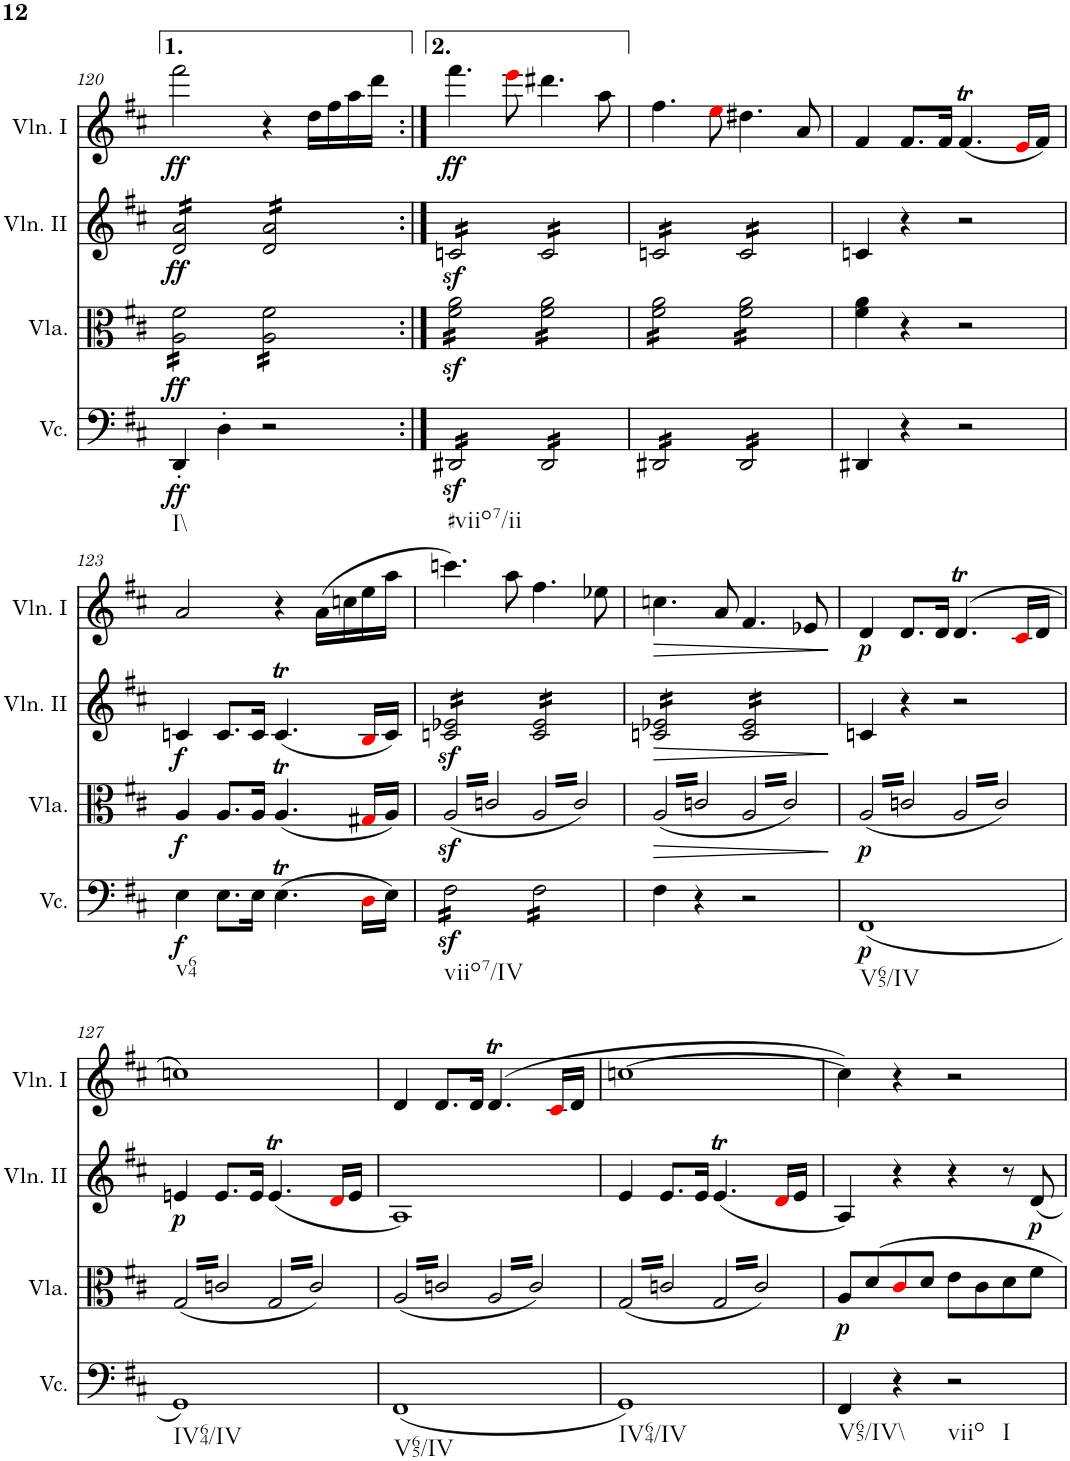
**kern	**dynam	**kern	**dynam	**kern	**dynam	**kern	**dynam
*part4	*part4	*part3	*part3	*part2	*part2	*part1	*part1
*staff4	*staff4	*staff3	*staff3	*staff2	*staff2	*staff1	*staff1
*I"Violoncello	*	*I"Viola	*	*I"Violino II	*	*I"Violino I	*
*I'Vc.	*	*I'Vla.	*	*I'Vln. II	*	*I'Vln. I	*
!!LO:PB:g=z
*clefF4	*	*clefC3	*	*clefG2	*	*clefG2	*
*k[f#c#]	*	*k[f#c#]	*	*k[f#c#]	*	*k[f#c#]	*
*M4/4	*	*M4/4	*	*M4/4	*	*M4/4	*
*met(c)	*	*met(c)	*	*met(c)	*	*met(c)	*
=120	=120	=120	=120	=120	=120	=120	=120
!LO:TX:b:t=I\\	!	!	!	!	!	!	!
!	!LO:DY:b	!	!LO:DY:b	!	!LO:DY:b	!	!LO:DY:b
*	*	*tremolo	*	*	*	*	*
*	*	*	*	*tremolo	*	*	*
4DD'/	ff	16A\ 16f#\LL	ff	16d/ 16a/LL	ff	2fff#\	ff
.	.	16A\ 16f#\	.	16d/ 16a/	.	.	.
.	.	16A\ 16f#\	.	16d/ 16a/	.	.	.
.	.	16A\ 16f#\	.	16d/ 16a/	.	.	.
4D'\	.	16A\ 16f#\	.	16d/ 16a/	.	.	.
.	.	16A\ 16f#\	.	16d/ 16a/	.	.	.
.	.	16A\ 16f#\	.	16d/ 16a/	.	.	.
.	.	16A\ 16f#\JJ	.	16d/ 16a/JJ	.	.	.
2r	.	16A\ 16f#\LL	.	16d/ 16a/LL	.	4r	.
.	.	16A\ 16f#\	.	16d/ 16a/	.	.	.
.	.	16A\ 16f#\	.	16d/ 16a/	.	.	.
.	.	16A\ 16f#\	.	16d/ 16a/	.	.	.
.	.	16A\ 16f#\	.	16d/ 16a/	.	16dd\LL	.
.	.	16A\ 16f#\	.	16d/ 16a/	.	16ff#\	.
.	.	16A\ 16f#\	.	16d/ 16a/	.	16aa\	.
.	.	16A\ 16f#\JJ	.	16d/ 16a/JJ	.	16ddd\JJ	.
=120X1:|!	=120X1:|!	=120X1:|!	=120X1:|!	=120X1:|!	=120X1:|!	=120X1:|!	=120X1:|!
!LO:TX:b:t=#viio7/ii	!	!	!	!	!	!	!
!	!	!	!	!	!	!	!LO:DY:b
*tremolo	*	*	*	*	*	*	*
16DD#Xz</LL	.	16f#\z< 16a\z<LL	.	16cnz</LL	.	4.fff#\	ff
16DD#Xz</	.	16f#\z< 16a\z<	.	16cnz</	.	.	.
16DD#Xz</	.	16f#\z< 16a\z<	.	16cnz</	.	.	.
16DD#Xz</	.	16f#\z< 16a\z<	.	16cnz</	.	.	.
16DD#Xz</	.	16f#\z< 16a\z<	.	16cnz</	.	.	.
16DD#Xz</	.	16f#\z< 16a\z<	.	16cnz</	.	.	.
16DD#Xz</	.	16f#\z< 16a\z<	.	16cnz</	.	8eeei\	.
16DD#Xz</JJ	.	16f#\z< 16a\z<JJ	.	16cnz</JJ	.	.	.
16DD#/LL	.	16f#\ 16a\LL	.	16c/LL	.	4.ddd#X\	.
16DD#/	.	16f#\ 16a\	.	16c/	.	.	.
16DD#/	.	16f#\ 16a\	.	16c/	.	.	.
16DD#/	.	16f#\ 16a\	.	16c/	.	.	.
16DD#/	.	16f#\ 16a\	.	16c/	.	.	.
16DD#/	.	16f#\ 16a\	.	16c/	.	.	.
16DD#/	.	16f#\ 16a\	.	16c/	.	8aa\	.
16DD#/JJ	.	16f#\ 16a\JJ	.	16c/JJ	.	.	.
=121	=121	=121	=121	=121	=121	=121	=121
16DD#X/LL	.	16f#\ 16a\LL	.	16cn/LL	.	4.ff#\	.
16DD#X/	.	16f#\ 16a\	.	16cn/	.	.	.
16DD#X/	.	16f#\ 16a\	.	16cn/	.	.	.
16DD#X/	.	16f#\ 16a\	.	16cn/	.	.	.
16DD#X/	.	16f#\ 16a\	.	16cn/	.	.	.
16DD#X/	.	16f#\ 16a\	.	16cn/	.	.	.
16DD#X/	.	16f#\ 16a\	.	16cn/	.	8eei\	.
16DD#X/JJ	.	16f#\ 16a\JJ	.	16cn/JJ	.	.	.
16DD#/LL	.	16f#\ 16a\LL	.	16c/LL	.	4.dd#X\	.
16DD#/	.	16f#\ 16a\	.	16c/	.	.	.
16DD#/	.	16f#\ 16a\	.	16c/	.	.	.
16DD#/	.	16f#\ 16a\	.	16c/	.	.	.
16DD#/	.	16f#\ 16a\	.	16c/	.	.	.
16DD#/	.	16f#\ 16a\	.	16c/	.	.	.
16DD#/	.	16f#\ 16a\	.	16c/	.	8a/	.
16DD#/JJ	.	16f#\ 16a\JJ	.	16c/JJ	.	.	.
*	*	*	*	*Xtremolo	*	*	*
*	*	*Xtremolo	*	*	*	*	*
*Xtremolo	*	*	*	*	*	*	*
=122	=122	=122	=122	=122	=122	=122	=122
4DD#X/	.	4f#\ 4a\	.	4cn/	.	4f#/	.
4r	.	4r	.	4r	.	8.f#/L	.
.	.	.	.	.	.	16f#/Jk	.
2r	.	2r	.	2r	.	(4.f#t/	.
.	.	.	.	.	.	16ei/LL	.
.	.	.	.	.	.	16f#/JJ)	.
!!LO:LB:g=z
=123	=123	=123	=123	=123	=123	=123	=123
!LO:TX:b:t=v64	!	!	!	!	!	!	!
!	!LO:DY:b	!	!LO:DY:b	!	!LO:DY:b	!	!
4E\	f	4A/	f	4cn/	f	2a/	.
8.E\L	.	8.A/L	.	8.c/L	.	.	.
16E\Jk	.	16A/Jk	.	16c/Jk	.	.	.
(4.ET\	.	(4.AT/	.	(4.cT/	.	4r	.
.	.	.	.	.	.	(16a\LL	.
.	.	.	.	.	.	16ccn\	.
16Di\LL	.	16G#Xi/LL	.	16Bi/LL	.	16ee\	.
16E\JJ)	.	16A/JJ)	.	16c/JJ)	.	16aa\JJ	.
=124	=124	=124	=124	=124	=124	=124	=124
!LO:TX:b:t=viio7/IV	!	!	!	!	!	!	!
*tremolo	*	*	*	*	*	*	*
*	*	*tremolo	*	*	*	*	*
*	*	*	*	*tremolo	*	*	*
16F#z<\LL	.	(32Az</LLL	.	16cn/z< 16e-X/z<LL	.	4.cccn\)	.
.	.	32cn/	.	.	.	.	.
16F#z<\	.	32Az</	.	16cn/z< 16e-X/z<	.	.	.
.	.	32cn/	.	.	.	.	.
16F#z<\	.	32Az</	.	16cn/z< 16e-X/z<	.	.	.
.	.	32cn/	.	.	.	.	.
16F#z<\	.	32Az</	.	16cn/z< 16e-X/z<	.	.	.
.	.	32cn/	.	.	.	.	.
16F#z<\	.	32Az</	.	16cn/z< 16e-X/z<	.	.	.
.	.	32cn/	.	.	.	.	.
16F#z<\	.	32Az</	.	16cn/z< 16e-X/z<	.	.	.
.	.	32cn/	.	.	.	.	.
16F#z<\	.	32Az</	.	16cn/z< 16e-X/z<	.	8aa\	.
.	.	32cn/	.	.	.	.	.
16F#z<\JJ	.	32Az</	.	16cn/z< 16e-X/z<JJ	.	.	.
.	.	32cn/JJJ	.	.	.	.	.
16F#\LL	.	32A/LLL	.	16c/ 16e-/LL	.	4.ff#\	.
.	.	32c/)	.	.	.	.	.
16F#\	.	32A/	.	16c/ 16e-/	.	.	.
.	.	32c/)	.	.	.	.	.
16F#\	.	32A/	.	16c/ 16e-/	.	.	.
.	.	32c/)	.	.	.	.	.
16F#\	.	32A/	.	16c/ 16e-/	.	.	.
.	.	32c/)	.	.	.	.	.
16F#\	.	32A/	.	16c/ 16e-/	.	.	.
.	.	32c/)	.	.	.	.	.
16F#\	.	32A/	.	16c/ 16e-/	.	.	.
.	.	32c/)	.	.	.	.	.
16F#\	.	32A/	.	16c/ 16e-/	.	8ee-X\	.
.	.	32c/)	.	.	.	.	.
16F#\JJ	.	32A/	.	16c/ 16e-/JJ	.	.	.
*Xtremolo	*	*	*	*	*	*	*
.	.	32c/)JJJ	.	.	.	.	.
=125	=125	=125	=125	=125	=125	=125	=125
!	!	!	!LO:HP:b	!	!LO:HP:b	!	!LO:HP:b
4F#\	.	(32A/LLL	>	16cn/ 16e-X/LL	>	4.ccn\	>
.	.	32cn/	.	.	.	.	.
.	.	32A/	.	16cn/ 16e-X/	.	.	.
.	.	32cn/	.	.	.	.	.
.	.	32A/	.	16cn/ 16e-X/	.	.	.
.	.	32cn/	.	.	.	.	.
.	.	32A/	.	16cn/ 16e-X/	.	.	.
.	.	32cn/	.	.	.	.	.
4r	.	32A/	.	16cn/ 16e-X/	.	.	.
.	.	32cn/	.	.	.	.	.
.	.	32A/	.	16cn/ 16e-X/	.	.	.
.	.	32cn/	.	.	.	.	.
.	.	32A/	.	16cn/ 16e-X/	.	8a/	.
.	.	32cn/	.	.	.	.	.
.	.	32A/	.	16cn/ 16e-X/JJ	.	.	.
.	.	32cn/JJJ	.	.	.	.	.
2r	.	32A/LLL	.	16c/ 16e-/LL	.	4.f#/	.
.	.	32c/)	.	.	.	.	.
.	.	32A/	.	16c/ 16e-/	.	.	.
.	.	32c/)	.	.	.	.	.
.	.	32A/	.	16c/ 16e-/	.	.	.
.	.	32c/)	.	.	.	.	.
.	.	32A/	.	16c/ 16e-/	.	.	.
.	.	32c/)	.	.	.	.	.
.	.	32A/	.	16c/ 16e-/	.	.	.
.	.	32c/)	.	.	.	.	.
.	.	32A/	.	16c/ 16e-/	.	.	.
.	.	32c/)	.	.	.	.	.
.	.	32A/	.	16c/ 16e-/	.	8e-X/	.
.	.	32c/)	.	.	.	.	.
.	.	32A/	.	16c/ 16e-/JJ	.	.	.
*	*	*	*	*Xtremolo	*	*	*
.	.	32c/)JJJ	.	.	.	.	.
.	.	.	]	.	]	.	]
=126	=126	=126	=126	=126	=126	=126	=126
!LO:TX:b:t=V65/IV	!	!	!	!	!	!	!
!	!LO:DY:b	!	!LO:DY:b	!	!	!	!LO:DY:b
(1FF#	p	(32A/LLL	p	4cn/	.	4d/	p
.	.	32cn/	.	.	.	.	.
.	.	32A/	.	.	.	.	.
.	.	32cn/	.	.	.	.	.
.	.	32A/	.	.	.	.	.
.	.	32cn/	.	.	.	.	.
.	.	32A/	.	.	.	.	.
.	.	32cn/	.	.	.	.	.
.	.	32A/	.	4r	.	8.d/L	.
.	.	32cn/	.	.	.	.	.
.	.	32A/	.	.	.	.	.
.	.	32cn/	.	.	.	.	.
.	.	32A/	.	.	.	.	.
.	.	32cn/	.	.	.	.	.
.	.	32A/	.	.	.	16d/Jk	.
.	.	32cn/JJJ	.	.	.	.	.
.	.	32A/LLL	.	2r	.	(4.dT/	.
.	.	32c/)	.	.	.	.	.
.	.	32A/	.	.	.	.	.
.	.	32c/)	.	.	.	.	.
.	.	32A/	.	.	.	.	.
.	.	32c/)	.	.	.	.	.
.	.	32A/	.	.	.	.	.
.	.	32c/)	.	.	.	.	.
.	.	32A/	.	.	.	.	.
.	.	32c/)	.	.	.	.	.
.	.	32A/	.	.	.	.	.
.	.	32c/)	.	.	.	.	.
.	.	32A/	.	.	.	16c#i/LL	.
.	.	32c/)	.	.	.	.	.
.	.	32A/	.	.	.	16d/JJ	.
.	.	32c/)JJJ	.	.	.	.	.
!!LO:LB:g=z
=127	=127	=127	=127	=127	=127	=127	=127
!LO:TX:b:t=IV64/IV	!	!	!	!	!	!	!
!	!	!	!	!	!LO:DY:b	!	!
1GG)	.	(32G/LLL	.	4en/	p	1ccn)	.
.	.	32cn/	.	.	.	.	.
.	.	32G/	.	.	.	.	.
.	.	32cn/	.	.	.	.	.
.	.	32G/	.	.	.	.	.
.	.	32cn/	.	.	.	.	.
.	.	32G/	.	.	.	.	.
.	.	32cn/	.	.	.	.	.
.	.	32G/	.	8.e/L	.	.	.
.	.	32cn/	.	.	.	.	.
.	.	32G/	.	.	.	.	.
.	.	32cn/	.	.	.	.	.
.	.	32G/	.	.	.	.	.
.	.	32cn/	.	.	.	.	.
.	.	32G/	.	16e/Jk	.	.	.
.	.	32cn/JJJ	.	.	.	.	.
.	.	32G/LLL	.	(4.eT/	.	.	.
.	.	32c/)	.	.	.	.	.
.	.	32G/	.	.	.	.	.
.	.	32c/)	.	.	.	.	.
.	.	32G/	.	.	.	.	.
.	.	32c/)	.	.	.	.	.
.	.	32G/	.	.	.	.	.
.	.	32c/)	.	.	.	.	.
.	.	32G/	.	.	.	.	.
.	.	32c/)	.	.	.	.	.
.	.	32G/	.	.	.	.	.
.	.	32c/)	.	.	.	.	.
.	.	32G/	.	16di/LL	.	.	.
.	.	32c/)	.	.	.	.	.
.	.	32G/	.	16e/JJ	.	.	.
.	.	32c/)JJJ	.	.	.	.	.
=128	=128	=128	=128	=128	=128	=128	=128
!LO:TX:b:t=V65/IV	!	!	!	!	!	!	!
(1FF#	.	(32A/LLL	.	1A)	.	4d/	.
.	.	32cn/	.	.	.	.	.
.	.	32A/	.	.	.	.	.
.	.	32cn/	.	.	.	.	.
.	.	32A/	.	.	.	.	.
.	.	32cn/	.	.	.	.	.
.	.	32A/	.	.	.	.	.
.	.	32cn/	.	.	.	.	.
.	.	32A/	.	.	.	8.d/L	.
.	.	32cn/	.	.	.	.	.
.	.	32A/	.	.	.	.	.
.	.	32cn/	.	.	.	.	.
.	.	32A/	.	.	.	.	.
.	.	32cn/	.	.	.	.	.
.	.	32A/	.	.	.	16d/Jk	.
.	.	32cn/JJJ	.	.	.	.	.
.	.	32A/LLL	.	.	.	(4.dT/	.
.	.	32c/)	.	.	.	.	.
.	.	32A/	.	.	.	.	.
.	.	32c/)	.	.	.	.	.
.	.	32A/	.	.	.	.	.
.	.	32c/)	.	.	.	.	.
.	.	32A/	.	.	.	.	.
.	.	32c/)	.	.	.	.	.
.	.	32A/	.	.	.	.	.
.	.	32c/)	.	.	.	.	.
.	.	32A/	.	.	.	.	.
.	.	32c/)	.	.	.	.	.
.	.	32A/	.	.	.	16c#i/LL	.
.	.	32c/)	.	.	.	.	.
.	.	32A/	.	.	.	16d/JJ	.
.	.	32c/)JJJ	.	.	.	.	.
=129	=129	=129	=129	=129	=129	=129	=129
!LO:TX:b:t=IV64/IV	!	!	!	!	!	!	!
1GG)	.	(32G/LLL	.	4e/	.	[1ccn	.
.	.	32cn/	.	.	.	.	.
.	.	32G/	.	.	.	.	.
.	.	32cn/	.	.	.	.	.
.	.	32G/	.	.	.	.	.
.	.	32cn/	.	.	.	.	.
.	.	32G/	.	.	.	.	.
.	.	32cn/	.	.	.	.	.
.	.	32G/	.	8.e/L	.	.	.
.	.	32cn/	.	.	.	.	.
.	.	32G/	.	.	.	.	.
.	.	32cn/	.	.	.	.	.
.	.	32G/	.	.	.	.	.
.	.	32cn/	.	.	.	.	.
.	.	32G/	.	16e/Jk	.	.	.
.	.	32cn/JJJ	.	.	.	.	.
.	.	32G/LLL	.	(4.eT/	.	.	.
.	.	32c/)	.	.	.	.	.
.	.	32G/	.	.	.	.	.
.	.	32c/)	.	.	.	.	.
.	.	32G/	.	.	.	.	.
.	.	32c/)	.	.	.	.	.
.	.	32G/	.	.	.	.	.
.	.	32c/)	.	.	.	.	.
.	.	32G/	.	.	.	.	.
.	.	32c/)	.	.	.	.	.
.	.	32G/	.	.	.	.	.
.	.	32c/)	.	.	.	.	.
.	.	32G/	.	16di/LL	.	.	.
.	.	32c/)	.	.	.	.	.
.	.	32G/	.	16e/JJ	.	.	.
.	.	32c/)JJJ	.	.	.	.	.
*	*	*Xtremolo	*	*	*	*	*
=130	=130	=130	=130	=130	=130	=130	=130
!LO:TX:b:t=V65/IV\\	!	!	!	!	!	!	!
!	!	!	!LO:DY:b	!	!	!	!
4FF#/	.	8A/L	p	4A/)	.	4cc\])	.
.	.	.	.	.	.	.	.
.	.	.	.	.	.	.	.
.	.	.	.	.	.	.	.
.	.	8d/	.	.	.	.	.
.	.	.	.	.	.	.	.
.	.	.	.	.	.	.	.
.	.	.	.	.	.	.	.
4r	.	8c#i/	.	4r	.	4r	.
.	.	8d/J	.	.	.	.	.
!LO:TX:b:t=viio	!	!	!	!	!	!	!
!LO:TX:b:t=I	!	!	!	!	!	!	!
2r	.	8e\L	.	4r	.	2r	.
.	.	8c#\	.	.	.	.	.
.	.	8d\	.	8r	.	.	.
!	!	!	!	!	!LO:DY:b	!	!
.	.	8f#\J	.	8d/	p	.	.
=	=	=	=	=	=	=	=
*-	*-	*-	*-	*-	*-	*-	*-
